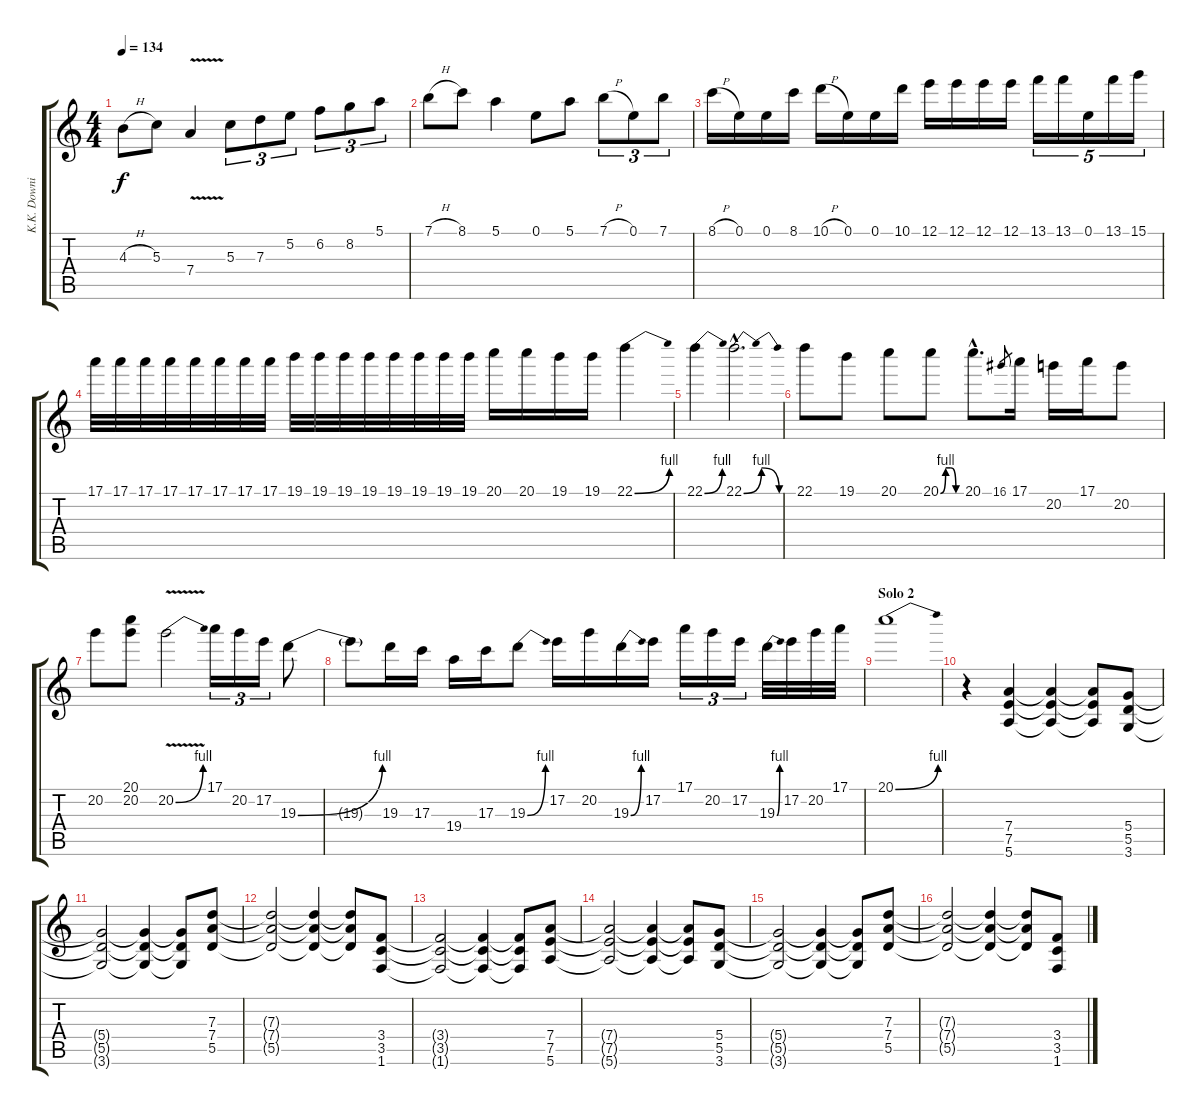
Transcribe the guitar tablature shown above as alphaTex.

\track ("K.K. Downing" "K.K. Downi") {instrument distortionguitar}
\staff {score tabs}
\tuning (E4 B3 G3 D3 A2 E2) {hide}
\ts (4 4)
\tempo 134
\clef g2
\ks c
4.3{h}.8{dy f} 5.3.8 7.4{v}.4 5.3.8{tu (3 2)} 7.3.8{tu (3 2)} 5.2.8{tu (3 2)} 6.2.8{tu (3 2)} 8.2.8{tu (3 2)} 5.1.8{tu (3 2)} |
7.1{h}.8 8.1.8 5.1.4 0.1.8 5.1.8 7.1{h}.8{tu (3 2)} 0.1.8{tu (3 2)} 7.1.8{tu (3 2)} |
8.1{h}.16 0.1.16 0.1.16 8.1.16 10.1{h}.16 0.1.16 0.1.16 10.1.16 12.1.16 12.1.16 12.1.16 12.1.16 13.1.16{tu (5 4)} 13.1.16{tu (5 4)} 0.1.16{tu (5 4)} 13.1.16{tu (5 4)} 15.1.16{tu (5 4)} |
17.1.32 17.1.32 17.1.32 17.1.32 17.1.32 17.1.32 17.1.32 17.1.32 19.1.32 19.1.32 19.1.32 19.1.32 19.1.32 19.1.32 19.1.32 19.1.32 20.1.16 20.1.16 19.1.16 19.1.16 22.1{be (bend 0 0 60 4)}.4 |
22.1{be (bend 0 0 60 4)}.4 22.1{be (bendrelease 0 0 30 4 45 4 60 0) hac}.2{d} |
22.1.8 19.1.8 20.1.8 20.1{be (custom 0 0 15 4 30 4 45 0 60 0)}.8 20.1{hac}.8{d} 16.1.8{gr} 17.1.16 20.2.16 17.1.16 20.2.8 |
20.2.8 (20.1 20.2).8 20.2{be (bend 0 0 60 4) v}.2 17.1.16{tu (3 2)} 20.2.16{tu (3 2)} 17.2.16{tu (3 2)} 19.3{be (bend 0 0 60 4)}.8 |
19.3{t}.8 19.3.16 17.3.16 19.4.16 17.3.16 19.3{be (bend 0 0 60 4)}.8 17.2.16 20.2.16 19.3{be (bend 0 0 60 4)}.16 17.2.16 17.1.16{tu (3 2)} 20.2.16{tu (3 2)} 17.2.16{tu (3 2)} 19.3{be (bend 0 0 60 4)}.32 17.2.32 20.2.32 17.1.32 |
\section ("" "Solo 2")
20.1{be (bend 0 0 60 4)}.1 |
r.4{volume 12 balance 8} (7.4 7.5 5.6).4 (7.4{t} 7.5{t} 5.6{t}).4 (7.4{t} 7.5{t} 5.6{t}).8 (5.4 5.5 3.6).8 |
(5.4{t} 5.5{t} 3.6{t}).2 (5.4{t} 5.5{t} 3.6{t}).4 (5.4{t} 5.5{t} 3.6{t}).8 (7.3 7.4 5.5).8 |
(7.3{t} 7.4{t} 5.5{t}).2 (7.3{t} 7.4{t} 5.5{t}).4 (7.3{t} 7.4{t} 5.5{t}).8 (3.4 3.5 1.6).8 |
(3.4{t} 3.5{t} 1.6{t}).2 (3.4{t} 3.5{t} 1.6{t}).4 (3.4{t} 3.5{t} 1.6{t}).8 (7.4 7.5 5.6).8 |
(7.4{t} 7.5{t} 5.6{t}).2 (7.4{t} 7.5{t} 5.6{t}).4 (7.4{t} 7.5{t} 5.6{t}).8 (5.4 5.5 3.6).8 |
(5.4{t} 5.5{t} 3.6{t}).2 (5.4{t} 5.5{t} 3.6{t}).4 (5.4{t} 5.5{t} 3.6{t}).8 (7.3 7.4 5.5).8 |
(7.3{t} 7.4{t} 5.5{t}).2 (7.3{t} 7.4{t} 5.5{t}).4 (7.3{t} 7.4{t} 5.5{t}).8 (3.4 3.5 1.6).8
